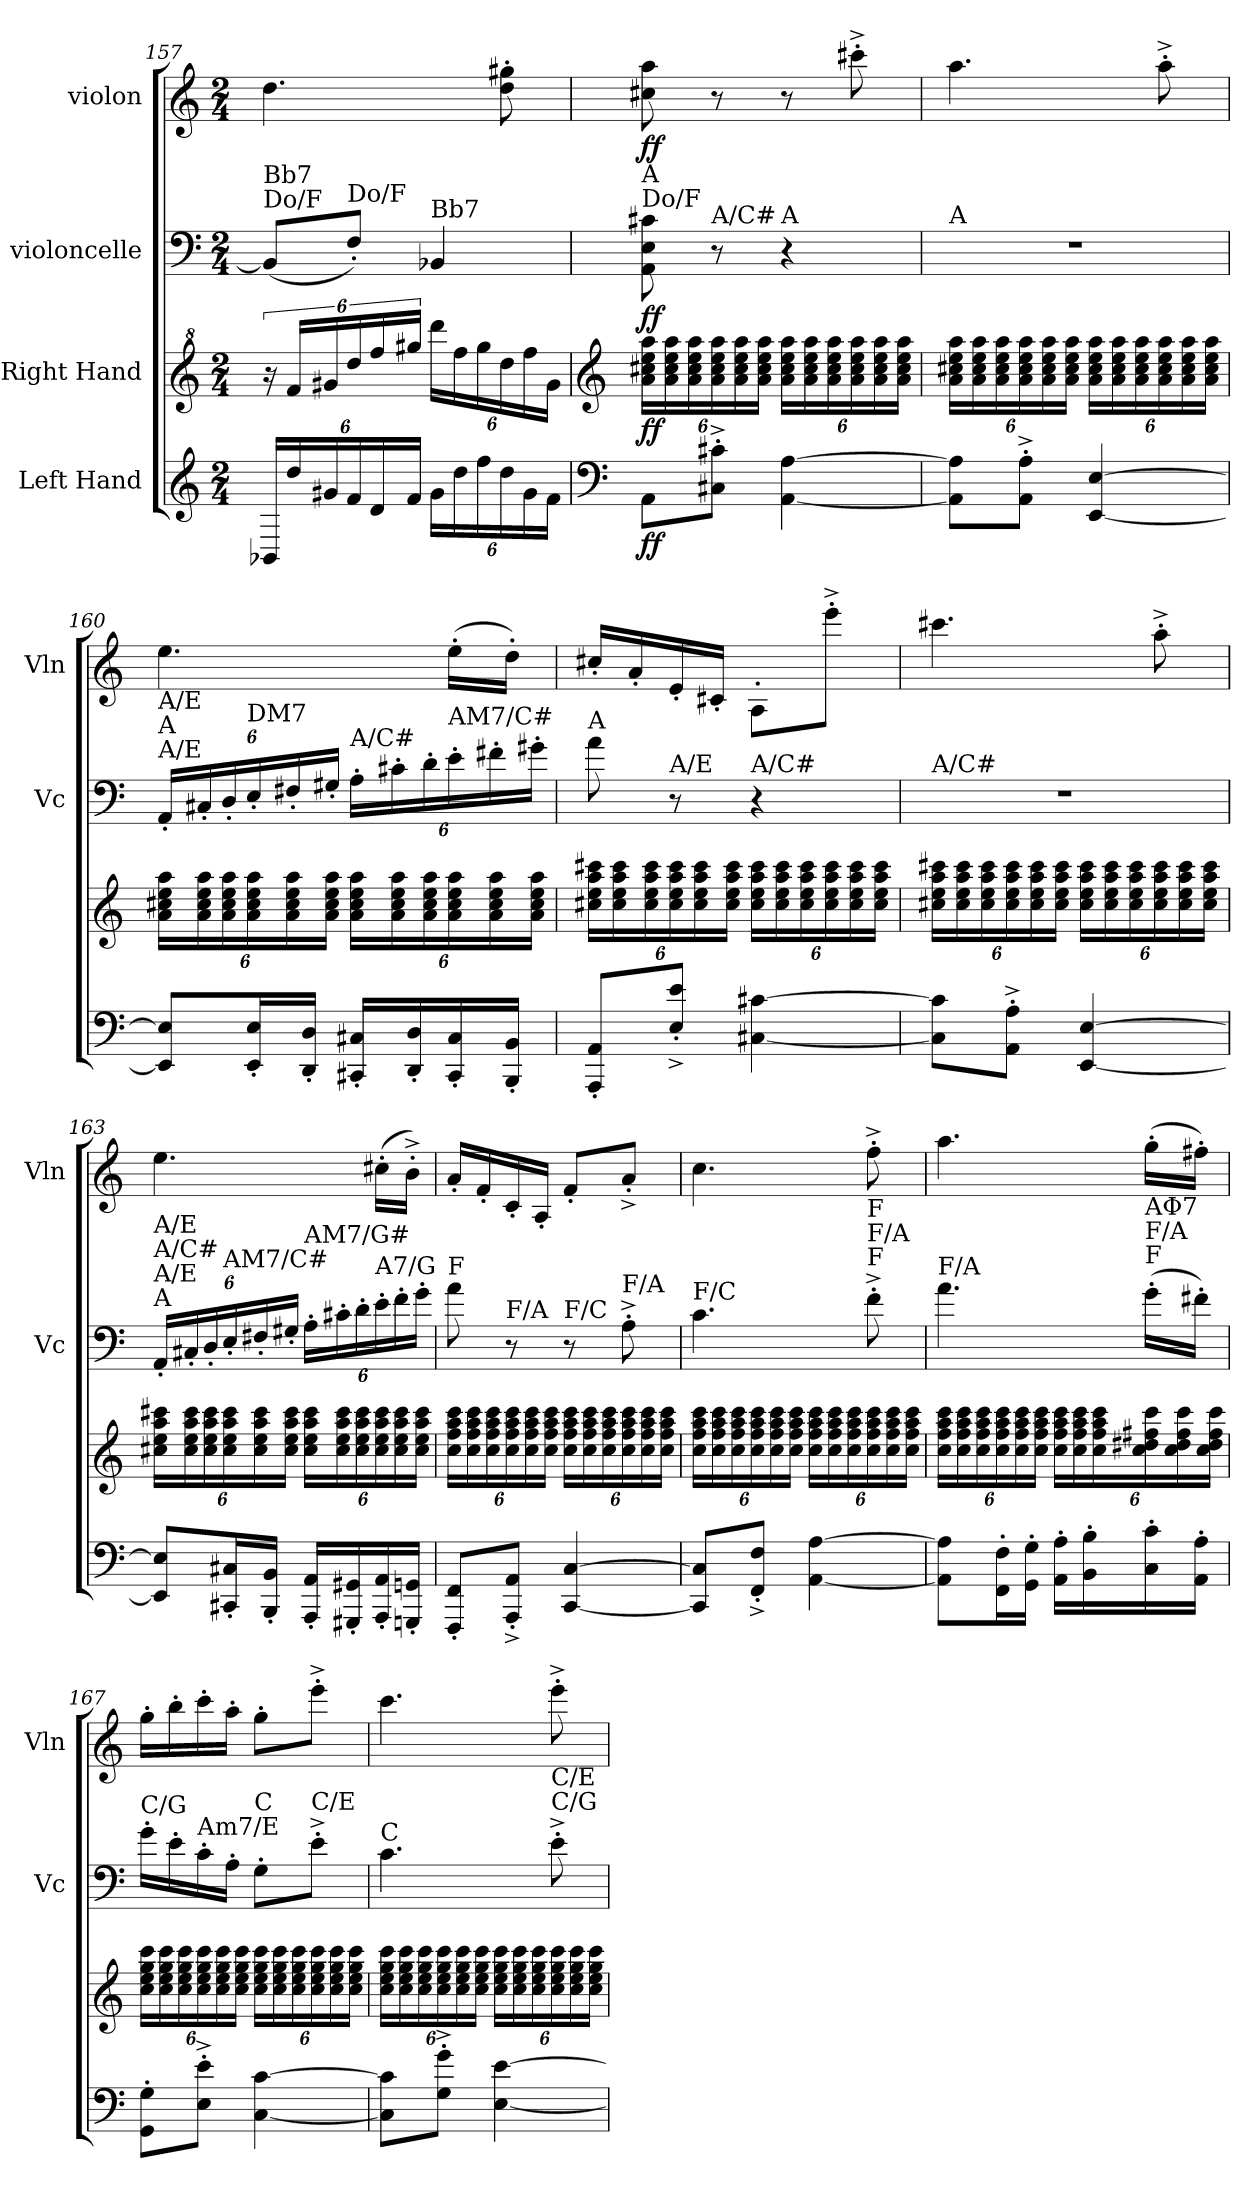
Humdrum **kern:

**kern	**dynam	**kern	**dynam	**kern	**dynam	**kern	**dynam
*part4	*part4	*part3	*part3	*part2	*part2	*part1	*part1
*staff4	*staff4	*staff3	*staff3	*staff2	*staff2	*staff1	*staff1
*I"Left Hand	*	*I"Right Hand	*	*I"violoncelle	*	*I"violon	*
*	*	*	*	*I'Vc	*	*I'Vln	*
*clefG2	*	*clefG^2	*	*clefF4	*	*clefG2	*
*k[]	*	*k[]	*	*k[]	*	*k[]	*
*M2/4	*	*M2/4	*	*M2/4	*	*M2/4	*
*Xbrackettup	*	*	*	*	*	*	*
=157	=157	=157	=157	=157	=157	=157	=157
!	!	!	!	!LO:TX:a:t=Do/F	!	!	!
!	!	!	!	!LO:TX:a:t=Bb7	!	!	!
24BB-Xi/LL	.	24r	.	(<8BB-i/L]	.	4.dd\	.
24ddj/	.	24ffj/LL	.	.	.	.	.
24g#Xj/	.	24gg#Xj/	.	.	.	.	.
*	*	*Xbrackettup	*	*	*	*	*
!	!	!	!	!LO:TX:a:t=Do/F	!	!	!
24fj/	.	24dddi/	.	8F'j/J)	.	.	.
24di/	.	24fffj/	.	.	.	.	.
24fj/JJ	.	24ggg#Xj/JJ	.	.	.	.	.
!	!	!	!	!LO:TX:a:t=Bb7	!	!	!
24g#j\LL	.	24ddddj\LL	.	4BB-Xi/	.	.	.
24ddj\	.	24fffj\	.	.	.	.	.
24ffj\	.	24ggg#j\	.	.	.	.	.
24ddi\	.	24dddi\	.	.	.	8dd\' 8gg#X\'	.
24g#j\	.	24fffj\	.	.	.	.	.
24fj\JJ	.	24gg#j\JJ	.	.	.	.	.
=158	=158	=158	=158	=158	=158	=158	=158
*clefF4	*	*clefG2	*	*	*	*	*
!	!	!	!	!LO:TX:a:t=Do/F	!	!	!
!	!	!	!	!LO:TX:a:t=A	!	!	!
!	!LO:DY:b	!	!LO:DY:b	!	!LO:DY:b	!	!LO:DY:b
8AAi\L	ff	24ai\ 24cc#Xj\ 24eej\ 24aai\LL	ff	8AAi\ 8Ej\ 8c#Xj\	ff	8cc#X\ 8aa\	ff
.	.	24ai\ 24cc#j\ 24eej\ 24aai\	.	.	.	.	.
.	.	24ai\ 24cc#j\ 24eej\ 24aai\	.	.	.	.	.
!	!	!	!	!LO:TX:a:t=A/C#	!	!	!
8C#Xj\'^ 8c#Xj\'^J	.	24ai\ 24cc#j\ 24eej\ 24aai\	.	8r	.	8r	.
.	.	24ai\ 24cc#j\ 24eej\ 24aai\	.	.	.	.	.
.	.	24ai\ 24cc#j\ 24eej\ 24aai\JJ	.	.	.	.	.
!	!	!	!	!LO:TX:a:t=A	!	!	!
[4AAi\ [4Ai\	.	24ai\ 24cc#j\ 24eej\ 24aai\LL	.	4r	.	8r	.
.	.	24ai\ 24cc#j\ 24eej\ 24aai\	.	.	.	.	.
.	.	24ai\ 24cc#j\ 24eej\ 24aai\	.	.	.	.	.
.	.	24ai\ 24cc#j\ 24eej\ 24aai\	.	.	.	8ccc#X'^\	.
.	.	24ai\ 24cc#j\ 24eej\ 24aai\	.	.	.	.	.
.	.	24ai\ 24cc#j\ 24eej\ 24aai\JJ	.	.	.	.	.
!!LO:PB:g=z
=159	=159	=159	=159	=159	=159	=159	=159
!	!	!	!	!LO:TX:a:t=A	!	!	!
8AAi\] 8Ai\]L	.	24ai\ 24cc#Xj\ 24eej\ 24aai\LL	.	2r	.	4.aa\	.
.	.	24ai\ 24cc#j\ 24eej\ 24aai\	.	.	.	.	.
.	.	24ai\ 24cc#j\ 24eej\ 24aai\	.	.	.	.	.
8AAi\'^ 8Ai\'^J	.	24ai\ 24cc#j\ 24eej\ 24aai\	.	.	.	.	.
.	.	24ai\ 24cc#j\ 24eej\ 24aai\	.	.	.	.	.
.	.	24ai\ 24cc#j\ 24eej\ 24aai\JJ	.	.	.	.	.
[4EEj/ [4Ej/	.	24ai\ 24cc#j\ 24eej\ 24aai\LL	.	.	.	.	.
.	.	24ai\ 24cc#j\ 24eej\ 24aai\	.	.	.	.	.
.	.	24ai\ 24cc#j\ 24eej\ 24aai\	.	.	.	.	.
.	.	24ai\ 24cc#j\ 24eej\ 24aai\	.	.	.	8aa'^\	.
.	.	24ai\ 24cc#j\ 24eej\ 24aai\	.	.	.	.	.
.	.	24ai\ 24cc#j\ 24eej\ 24aai\JJ	.	.	.	.	.
=160	=160	=160	=160	=160	=160	=160	=160
*	*	*	*	*Xbrackettup	*	*	*
!	!	!	!	!LO:TX:a:t=A/E	!	!	!
!	!	!	!	!LO:TX:a:t=A	!	!	!
!	!	!	!	!LO:TX:a:t=A/E	!	!	!
8EEj/] 8Ej/]L	.	24ai\ 24cc#Xj\ 24eej\ 24aai\LL	.	24AA'i/LL	.	4.ee\	.
.	.	24ai\ 24cc#j\ 24eej\ 24aai\	.	24C#X'j/	.	.	.
.	.	24ai\ 24cc#j\ 24eej\ 24aai\	.	24D'/	.	.	.
!	!	!	!	!LO:TX:a:t=DM7	!	!	!
16EE/' 16E/'L	.	24aj\ 24cc#j\ 24ee\ 24aaj\	.	24E'/	.	.	.
.	.	24aj\ 24cc#j\ 24ee\ 24aaj\	.	24F#X'j/	.	.	.
16DDi/' 16Di/'JJ	.	.	.	.	.	.	.
.	.	24aj\ 24cc#j\ 24ee\ 24aaj\JJ	.	24G#X'/JJ	.	.	.
!	!	!	!	!LO:TX:a:t=A/C#	!	!	!
16CC#Xj/' 16C#Xj/'LL	.	24ai\ 24cc#j\ 24eej\ 24aai\LL	.	24A'i\LL	.	.	.
.	.	24ai\ 24cc#j\ 24eej\ 24aai\	.	24c#X'j\	.	.	.
16DD/' 16D/'	.	.	.	.	.	.	.
.	.	24ai\ 24cc#j\ 24eej\ 24aai\	.	24d'\	.	.	.
!	!	!	!	!LO:TX:a:t=AM7/C#	!	!	!
16CC#j/' 16C#j/'	.	24ai\ 24cc#j\ 24eej\ 24aai\	.	24e'j\	.	(>16ee'\LL	.
.	.	24ai\ 24cc#j\ 24eej\ 24aai\	.	24f#X'\	.	.	.
16BBB/' 16BB/'JJ	.	.	.	.	.	16dd'\JJ)	.
.	.	24ai\ 24cc#j\ 24eej\ 24aai\JJ	.	24g#X'j\JJ	.	.	.
!!LO:LB:g=z
=161	=161	=161	=161	=161	=161	=161	=161
!	!	!	!	!LO:TX:a:t=A	!	!	!
8AAAi/' 8AAi/'L	.	24cc#Xj\ 24eej\ 24aai\ 24ccc#Xj\LL	.	8ai\	.	16cc#X'/LL	.
.	.	24cc#j\ 24eej\ 24aai\ 24ccc#j\	.	.	.	.	.
.	.	.	.	.	.	16a'/	.
.	.	24cc#j\ 24eej\ 24aai\ 24ccc#j\	.	.	.	.	.
!	!	!	!	!LO:TX:a:t=A/E	!	!	!
8Ej/'^ 8ej/'^J	.	24cc#j\ 24eej\ 24aai\ 24ccc#j\	.	8r	.	16e'/	.
.	.	24cc#j\ 24eej\ 24aai\ 24ccc#j\	.	.	.	.	.
.	.	.	.	.	.	16c#X'/JJ	.
.	.	24cc#j\ 24eej\ 24aai\ 24ccc#j\JJ	.	.	.	.	.
!	!	!	!	!LO:TX:a:t=A/C#	!	!	!
[4C#Xj\ [4c#Xj\	.	24cc#j\ 24eej\ 24aai\ 24ccc#j\LL	.	4r	.	8A'\L	.
.	.	24cc#j\ 24eej\ 24aai\ 24ccc#j\	.	.	.	.	.
.	.	24cc#j\ 24eej\ 24aai\ 24ccc#j\	.	.	.	.	.
.	.	24cc#j\ 24eej\ 24aai\ 24ccc#j\	.	.	.	8eee'^\J	.
.	.	24cc#j\ 24eej\ 24aai\ 24ccc#j\	.	.	.	.	.
.	.	24cc#j\ 24eej\ 24aai\ 24ccc#j\JJ	.	.	.	.	.
=162	=162	=162	=162	=162	=162	=162	=162
!	!	!	!	!LO:TX:a:t=A/C#	!	!	!
8C#j\] 8c#j\]L	.	24cc#Xj\ 24eej\ 24aai\ 24ccc#Xj\LL	.	2r	.	4.ccc#X\	.
.	.	24cc#j\ 24eej\ 24aai\ 24ccc#j\	.	.	.	.	.
.	.	24cc#j\ 24eej\ 24aai\ 24ccc#j\	.	.	.	.	.
8AAi\'^ 8Ai\'^J	.	24cc#j\ 24eej\ 24aai\ 24ccc#j\	.	.	.	.	.
.	.	24cc#j\ 24eej\ 24aai\ 24ccc#j\	.	.	.	.	.
.	.	24cc#j\ 24eej\ 24aai\ 24ccc#j\JJ	.	.	.	.	.
[4EEj/ [4Ej/	.	24cc#j\ 24eej\ 24aai\ 24ccc#j\LL	.	.	.	.	.
.	.	24cc#j\ 24eej\ 24aai\ 24ccc#j\	.	.	.	.	.
.	.	24cc#j\ 24eej\ 24aai\ 24ccc#j\	.	.	.	.	.
.	.	24cc#j\ 24eej\ 24aai\ 24ccc#j\	.	.	.	8aa'^\	.
.	.	24cc#j\ 24eej\ 24aai\ 24ccc#j\	.	.	.	.	.
.	.	24cc#j\ 24eej\ 24aai\ 24ccc#j\JJ	.	.	.	.	.
!!LO:LB:g=z
=163	=163	=163	=163	=163	=163	=163	=163
!	!	!	!	!LO:TX:a:t=A	!	!	!
!	!	!	!	!LO:TX:a:t=A/E	!	!	!
!	!	!	!	!LO:TX:a:t=A/C#	!	!	!
!	!	!	!	!LO:TX:a:t=A/E	!	!	!
8EEj/] 8Ej/]L	.	24cc#Xj\ 24eej\ 24aai\ 24ccc#Xj\LL	.	24AA'i/LL	.	4.ee\	.
.	.	24cc#j\ 24eej\ 24aai\ 24ccc#j\	.	24C#X'j/	.	.	.
.	.	24cc#j\ 24eej\ 24aai\ 24ccc#j\	.	24D'/	.	.	.
!	!	!	!	!LO:TX:a:t=AM7/C#	!	!	!
16CC#Xj/' 16C#Xj/'L	.	24cc#j\ 24eej\ 24aai\ 24ccc#j\	.	24E'j/	.	.	.
.	.	24cc#j\ 24eej\ 24aai\ 24ccc#j\	.	24F#X'/	.	.	.
16BBB/' 16BB/'JJ	.	.	.	.	.	.	.
.	.	24cc#j\ 24eej\ 24aai\ 24ccc#j\JJ	.	24G#X'j/JJ	.	.	.
!	!	!	!	!LO:TX:a:t=AM7/G#	!	!	!
16AAAi/' 16AAi/'LL	.	24cc#j\ 24eej\ 24aai\ 24ccc#j\LL	.	24A'i\LL	.	.	.
.	.	24cc#j\ 24eej\ 24aai\ 24ccc#j\	.	24c#X'j\	.	.	.
16GGG#Xj/' 16GG#Xj/'	.	.	.	.	.	.	.
.	.	24cc#j\ 24eej\ 24aai\ 24ccc#j\	.	24d'\	.	.	.
!	!	!	!	!LO:TX:a:t=A7/G	!	!	!
16AAAi/' 16AAi/'	.	24cc#j\ 24eej\ 24aai\ 24ccc#j\	.	24e'j\	.	(>16cc#X'\LL	.
.	.	24cc#j\ 24eej\ 24aai\ 24ccc#j\	.	24f'\	.	.	.
16GGGnj/' 16GGnj/'JJ	.	.	.	.	.	16b'^\JJ)	.
.	.	24cc#j\ 24eej\ 24aai\ 24ccc#j\JJ	.	24g'j\JJ	.	.	.
=164	=164	=164	=164	=164	=164	=164	=164
!	!	!	!	!LO:TX:a:t=F	!	!	!
8FFFi/' 8FFi/'L	.	24ccj\ 24ffi\ 24aaj\ 24cccj\LL	.	8aj\	.	16a'/LL	.
.	.	24ccj\ 24ffi\ 24aaj\ 24cccj\	.	.	.	.	.
.	.	.	.	.	.	16f'/	.
.	.	24ccj\ 24ffi\ 24aaj\ 24cccj\	.	.	.	.	.
!	!	!	!	!LO:TX:a:t=F/A	!	!	!
8AAAj/'^ 8AAj/'^J	.	24ccj\ 24ffi\ 24aaj\ 24cccj\	.	8r	.	16c'/	.
.	.	24ccj\ 24ffi\ 24aaj\ 24cccj\	.	.	.	.	.
.	.	.	.	.	.	16A'/JJ	.
.	.	24ccj\ 24ffi\ 24aaj\ 24cccj\JJ	.	.	.	.	.
!	!	!	!	!LO:TX:a:t=F/C	!	!	!
[4CCj/ [4Cj/	.	24ccj\ 24ffi\ 24aaj\ 24cccj\LL	.	8r	.	8f'/L	.
.	.	24ccj\ 24ffi\ 24aaj\ 24cccj\	.	.	.	.	.
.	.	24ccj\ 24ffi\ 24aaj\ 24cccj\	.	.	.	.	.
!	!	!	!	!LO:TX:a:t=F/A	!	!	!
.	.	24ccj\ 24ffi\ 24aaj\ 24cccj\	.	8A'^j\	.	8a'^/J	.
.	.	24ccj\ 24ffi\ 24aaj\ 24cccj\	.	.	.	.	.
.	.	24ccj\ 24ffi\ 24aaj\ 24cccj\JJ	.	.	.	.	.
!!LO:PB:g=z
=165	=165	=165	=165	=165	=165	=165	=165
!	!	!	!	!LO:TX:a:t=F/C	!	!	!
8CCj/] 8Cj/]L	.	24ccj\ 24ffi\ 24aaj\ 24cccj\LL	.	4.cj\	.	4.cc\	.
.	.	24ccj\ 24ffi\ 24aaj\ 24cccj\	.	.	.	.	.
.	.	24ccj\ 24ffi\ 24aaj\ 24cccj\	.	.	.	.	.
8FFi/'^ 8Fi/'^J	.	24ccj\ 24ffi\ 24aaj\ 24cccj\	.	.	.	.	.
.	.	24ccj\ 24ffi\ 24aaj\ 24cccj\	.	.	.	.	.
.	.	24ccj\ 24ffi\ 24aaj\ 24cccj\JJ	.	.	.	.	.
[4AAj\ [4Aj\	.	24ccj\ 24ffi\ 24aaj\ 24cccj\LL	.	.	.	.	.
.	.	24ccj\ 24ffi\ 24aaj\ 24cccj\	.	.	.	.	.
.	.	24ccj\ 24ffi\ 24aaj\ 24cccj\	.	.	.	.	.
!	!	!	!	!LO:TX:a:t=F	!	!	!
!	!	!	!	!LO:TX:a:t=F/A	!	!	!
!	!	!	!	!LO:TX:a:t=F	!	!	!
.	.	24ccj\ 24ffi\ 24aaj\ 24cccj\	.	8f'^i\	.	8ff'^\	.
.	.	24ccj\ 24ffi\ 24aaj\ 24cccj\	.	.	.	.	.
.	.	24ccj\ 24ffi\ 24aaj\ 24cccj\JJ	.	.	.	.	.
=166	=166	=166	=166	=166	=166	=166	=166
!	!	!	!	!LO:TX:a:t=F/A	!	!	!
8AAj\] 8Aj\]L	.	24ccj\ 24ffi\ 24aaj\ 24cccj\LL	.	4.aj\	.	4.aa\	.
.	.	24ccj\ 24ffi\ 24aaj\ 24cccj\	.	.	.	.	.
.	.	24ccj\ 24ffi\ 24aaj\ 24cccj\	.	.	.	.	.
16FFi\' 16Fi\'L	.	24ccj\ 24ffi\ 24aaj\ 24cccj\	.	.	.	.	.
.	.	24ccj\ 24ffi\ 24aaj\ 24cccj\	.	.	.	.	.
16GG\' 16G\'JJ	.	.	.	.	.	.	.
.	.	24ccj\ 24ffi\ 24aaj\ 24cccj\JJ	.	.	.	.	.
16AAj\' 16Aj\'LL	.	24ccj\ 24ffi\ 24aaj\ 24cccj\LL	.	.	.	.	.
.	.	24ccj\ 24ffi\ 24aaj\ 24cccj\	.	.	.	.	.
16BB\' 16B\'	.	.	.	.	.	.	.
.	.	24ccj\ 24ffi\ 24aaj\ 24cccj\	.	.	.	.	.
!	!	!	!	!LO:TX:a:t=F	!	!	!
!	!	!	!	!LO:TX:a:t=F/A	!	!	!
!	!	!	!	!LO:TX:a:t=AΦ7	!	!	!
16Cj\' 16cj\'	.	24ccj\ 24dd#Xj\ 24ff#X\ 24cccj\	.	(>16g'j\LL	.	(>16gg'\LL	.
.	.	24ccj\ 24dd#j\ 24ff#\ 24cccj\	.	.	.	.	.
16AAi\' 16Ai\'JJ	.	.	.	16f#X'\JJ)	.	16ff#X'\JJ)	.
.	.	24ccj\ 24dd#j\ 24ff#\ 24cccj\JJ	.	.	.	.	.
!!LO:LB:g=z
=167	=167	=167	=167	=167	=167	=167	=167
!	!	!	!	!LO:TX:a:t=C/G	!	!	!
8GGj\' 8Gj\'L	.	24cci\ 24eej\ 24ggj\ 24ccci\LL	.	16g'j\LL	.	16gg'\LL	.
.	.	24cci\ 24eej\ 24ggj\ 24ccci\	.	.	.	.	.
.	.	.	.	16e'j\	.	16bb'\	.
.	.	24cci\ 24eej\ 24ggj\ 24ccci\	.	.	.	.	.
!	!	!	!	!LO:TX:a:t=Am7/E	!	!	!
8Ej\'^ 8ej\'^J	.	24ccj\ 24eej\ 24ggj\ 24cccj\	.	16c'j\	.	16ccc'\	.
.	.	24ccj\ 24eej\ 24ggj\ 24cccj\	.	.	.	.	.
.	.	.	.	16A'i\JJ	.	16aa'\JJ	.
.	.	24ccj\ 24eej\ 24ggj\ 24cccj\JJ	.	.	.	.	.
!	!	!	!	!LO:TX:a:t=C	!	!	!
[4Ci\ [4ci\	.	24cci\ 24eej\ 24ggj\ 24ccci\LL	.	8G'j\L	.	8gg'\L	.
.	.	24cci\ 24eej\ 24ggj\ 24ccci\	.	.	.	.	.
.	.	24cci\ 24eej\ 24ggj\ 24ccci\	.	.	.	.	.
!	!	!	!	!LO:TX:a:t=C/E	!	!	!
.	.	24cci\ 24eej\ 24ggj\ 24ccci\	.	8e'^j\J	.	8eee'^\J	.
.	.	24cci\ 24eej\ 24ggj\ 24ccci\	.	.	.	.	.
.	.	24cci\ 24eej\ 24ggj\ 24ccci\JJ	.	.	.	.	.
=168	=168	=168	=168	=168	=168	=168	=168
!	!	!	!	!LO:TX:a:t=C	!	!	!
8Ci\] 8ci\]L	.	24cci\ 24eej\ 24ggj\ 24ccci\LL	.	4.ci\	.	4.ccc\	.
.	.	24cci\ 24eej\ 24ggj\ 24ccci\	.	.	.	.	.
.	.	24cci\ 24eej\ 24ggj\ 24ccci\	.	.	.	.	.
8Gj\'^ 8gj\'^J	.	24cci\ 24eej\ 24ggj\ 24ccci\	.	.	.	.	.
.	.	24cci\ 24eej\ 24ggj\ 24ccci\	.	.	.	.	.
.	.	24cci\ 24eej\ 24ggj\ 24ccci\JJ	.	.	.	.	.
[4Ej\ [4ej\	.	24cci\ 24eej\ 24ggj\ 24ccci\LL	.	.	.	.	.
.	.	24cci\ 24eej\ 24ggj\ 24ccci\	.	.	.	.	.
.	.	24cci\ 24eej\ 24ggj\ 24ccci\	.	.	.	.	.
!	!	!	!	!LO:TX:a:t=C/G	!	!	!
!	!	!	!	!LO:TX:a:t=C/E	!	!	!
.	.	24cci\ 24eej\ 24ggj\ 24ccci\	.	8e'^j\	.	8eee'^\	.
.	.	24cci\ 24eej\ 24ggj\ 24ccci\	.	.	.	.	.
.	.	24cci\ 24eej\ 24ggj\ 24ccci\JJ	.	.	.	.	.
=	=	=	=	=	=	=	=
*-	*-	*-	*-	*-	*-	*-	*-
